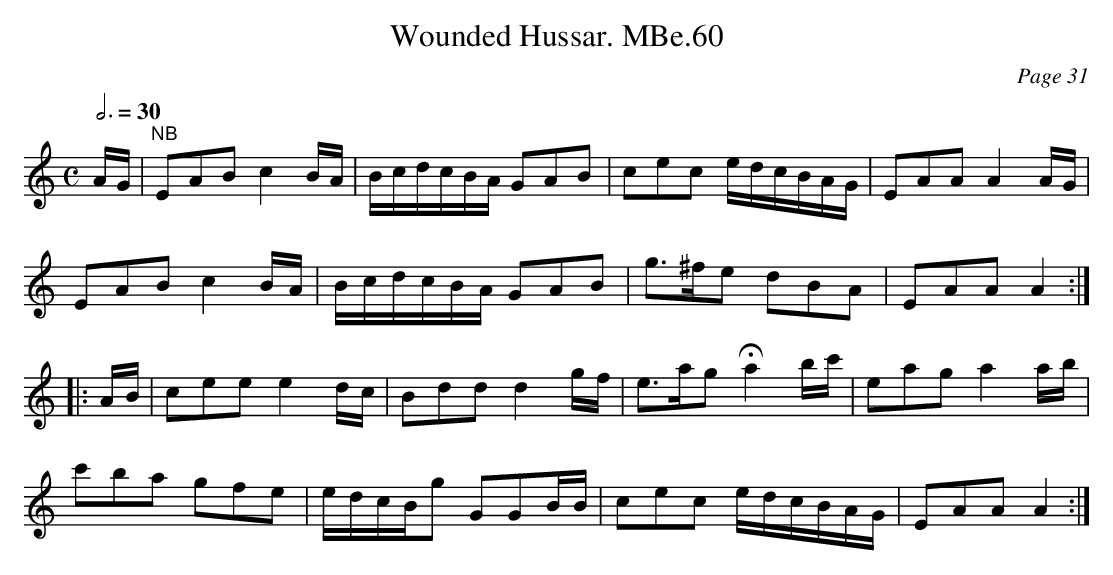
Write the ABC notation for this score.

X:1
C:Page 31
T:Wounded Hussar. MBe.60
M:C
L:1/8
Q:3/4=30
K:Am
A/G/|"^NB"EAB c2 B/A/|B/c/d/c/B/A/ GAB|cec e/d/c/B/A/G/|EAA A2 A/G/|
EAB c2 B/A/|B/c/d/c/B/A/ GAB|g>^fe dBA|EAA A2:|
|:A/B/|cee e2 d/c/|Bdd d2 g/f/|e>ag !fermata!a2 b/c'/|eag a2 a/b/|
c'ba gfe|e/d/c/B/g GGB/B/|cec e/d/c/B/A/G/|EAA A2:|
